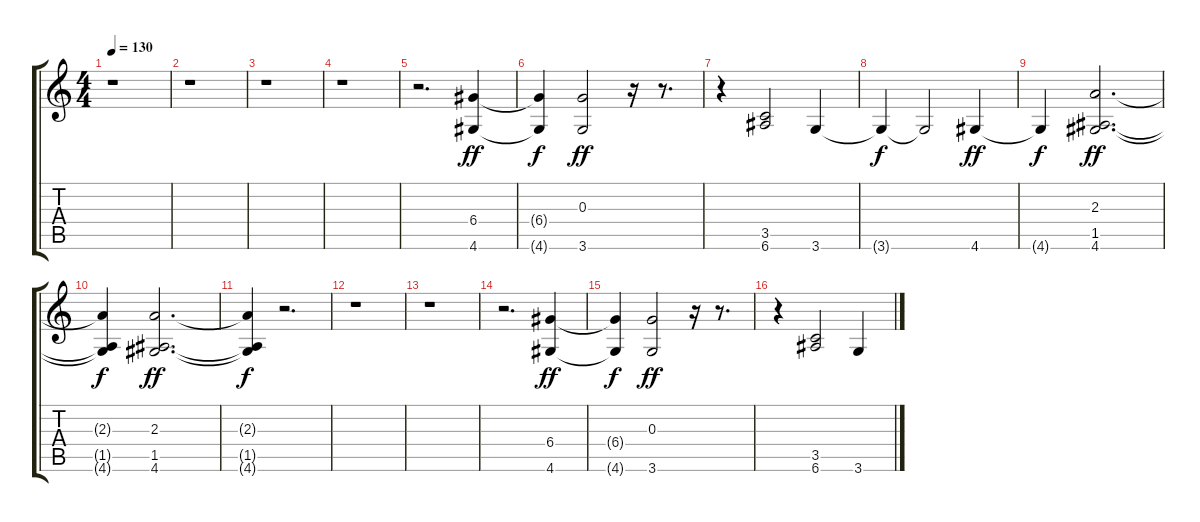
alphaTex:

\track "" {instrument distortionguitar}
\staff {score tabs}
\tuning (E4 B3 G3 D3 A2 E2) {hide}
\ts (4 4)
\tempo 130
\clef g2
\ks c
r.1{dy ff} |
r.1 |
r.1 |
r.1 |
r.2{d} (6.4 4.6).4 |
(6.4{t} 4.6{t}).4{dy f} (0.3 3.6).2{dy ff} r.16 r.8{d} |
r.4 (3.5 6.6).2 3.6.4 |
3.6{t}.4{dy f} 3.6{t}.2 4.6.4{dy ff} |
4.6{t}.4{dy f} (2.3 1.5 4.6).2{d dy ff} |
(2.3{t} 1.5{t} 4.6{t}).4{dy f} (2.3 1.5 4.6).2{d dy ff} |
(2.3{t} 1.5{t} 4.6{t}).4{dy f} r.2{d} |
r.1 |
r.1 |
r.2{d} (6.4 4.6).4{dy ff} |
(6.4{t} 4.6{t}).4{dy f} (0.3 3.6).2{dy ff} r.16 r.8{d} |
r.4 (3.5 6.6).2 3.6.4
